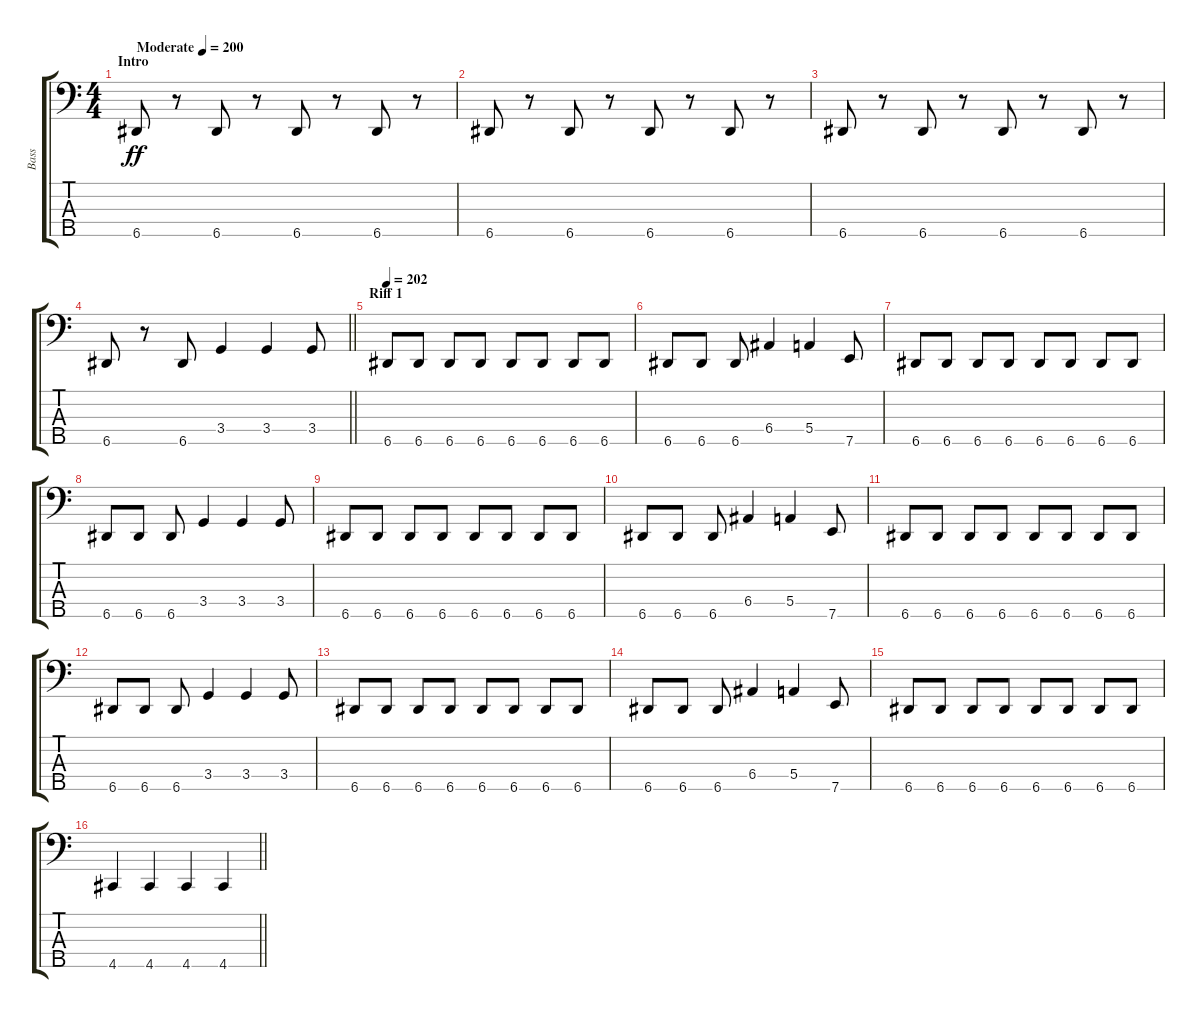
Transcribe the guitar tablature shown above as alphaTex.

\track ("Bass" "Bass") {instrument electricbasspick}
\staff {score tabs}
\tuning (G2 D2 A1 E1 A0) {hide}
\ts (4 4)
\section ("" "Intro")
\tempo (200 "Moderate")
\clef f4
\ks c
6.5.8{dy ff instrument electricbasspick} r.8 6.5.8 r.8 6.5.8 r.8 6.5.8 r.8 |
6.5.8 r.8 6.5.8 r.8 6.5.8 r.8 6.5.8 r.8 |
6.5.8 r.8 6.5.8 r.8 6.5.8 r.8 6.5.8 r.8 |
\barLineRight lightlight
6.5.8 r.8 6.5.8 3.4.4 3.4.4 3.4.8 |
\section ("" "Riff 1")
\tempo 202
6.5.8 6.5.8 6.5.8 6.5.8 6.5.8 6.5.8 6.5.8 6.5.8 |
6.5.8 6.5.8 6.5.8 6.4.4 5.4.4 7.5.8 |
6.5.8 6.5.8 6.5.8 6.5.8 6.5.8 6.5.8 6.5.8 6.5.8 |
6.5.8 6.5.8 6.5.8 3.4.4 3.4.4 3.4.8 |
6.5.8 6.5.8 6.5.8 6.5.8 6.5.8 6.5.8 6.5.8 6.5.8 |
6.5.8 6.5.8 6.5.8 6.4.4 5.4.4 7.5.8 |
6.5.8 6.5.8 6.5.8 6.5.8 6.5.8 6.5.8 6.5.8 6.5.8 |
6.5.8 6.5.8 6.5.8 3.4.4 3.4.4 3.4.8 |
6.5.8 6.5.8 6.5.8 6.5.8 6.5.8 6.5.8 6.5.8 6.5.8 |
6.5.8 6.5.8 6.5.8 6.4.4 5.4.4 7.5.8 |
6.5.8 6.5.8 6.5.8 6.5.8 6.5.8 6.5.8 6.5.8 6.5.8 |
\barLineRight lightlight
4.5.4 4.5.4 4.5.4 4.5.4
